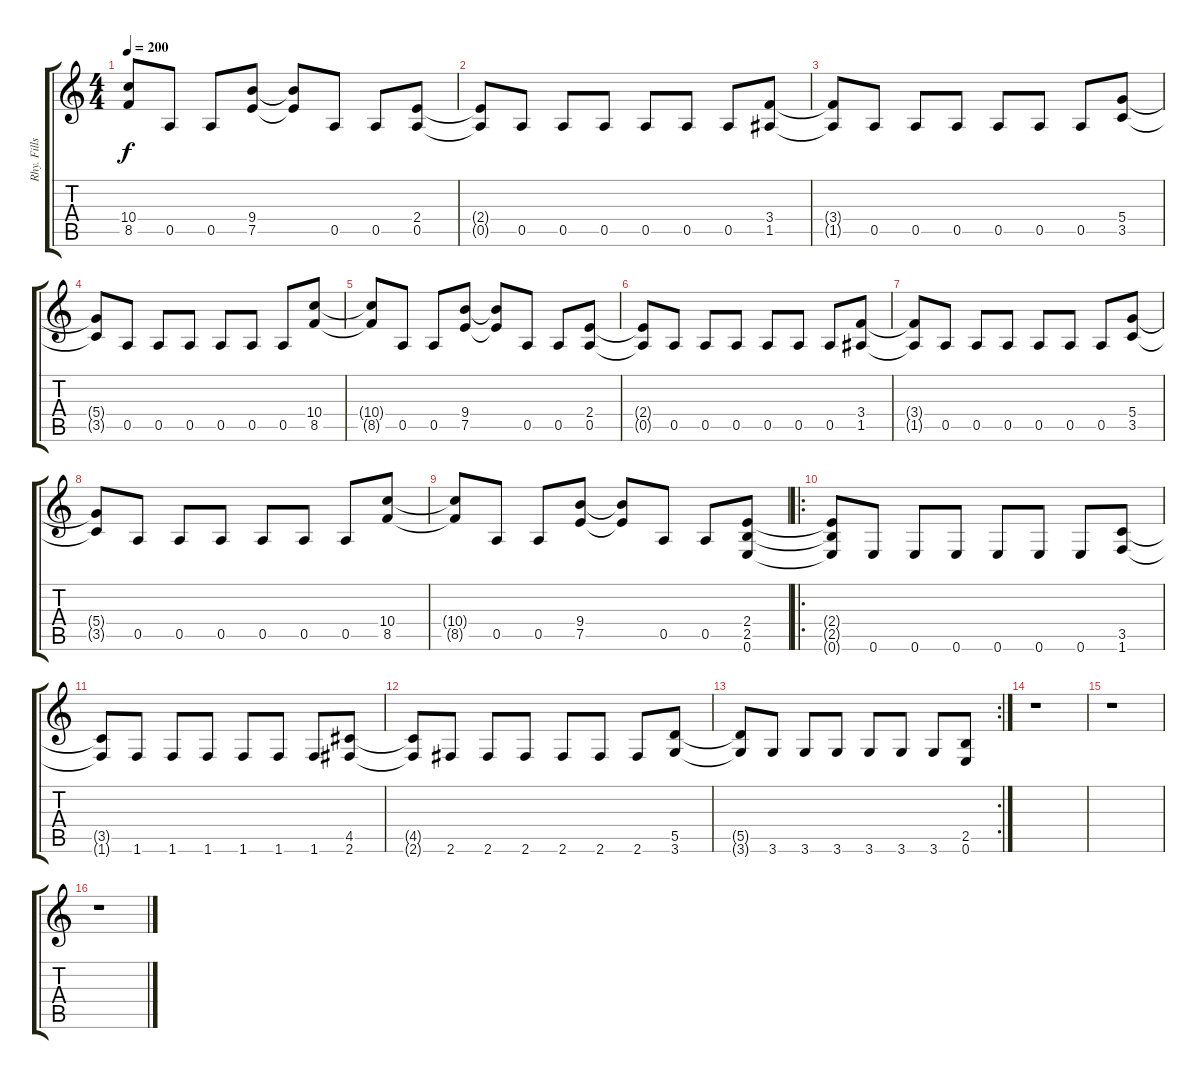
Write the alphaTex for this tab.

\track ("Rhy. Fills." "Rhy. Fills") {instrument distortionguitar}
\staff {score tabs}
\tuning (E4 B3 G3 D3 A2 E2) {hide}
\ts (4 4)
\tempo 200
\clef g2
\ks c
(10.4{t} 8.5{t}).8{dy f} 0.5.8 0.5.8 (9.4 7.5).8 (9.4{t} 7.5{t}).8 0.5.8 0.5.8 (2.4 0.5).8 |
(2.4{t} 0.5{t}).8 0.5.8 0.5.8 0.5.8 0.5.8 0.5.8 0.5.8 (3.4 1.5).8 |
(3.4{t} 1.5{t}).8 0.5.8 0.5.8 0.5.8 0.5.8 0.5.8 0.5.8 (5.4 3.5).8 |
(5.4{t} 3.5{t}).8 0.5.8 0.5.8 0.5.8 0.5.8 0.5.8 0.5.8 (10.4 8.5).8 |
(10.4{t} 8.5{t}).8 0.5.8 0.5.8 (9.4 7.5).8 (9.4{t} 7.5{t}).8 0.5.8 0.5.8 (2.4 0.5).8 |
(2.4{t} 0.5{t}).8 0.5.8 0.5.8 0.5.8 0.5.8 0.5.8 0.5.8 (3.4 1.5).8 |
(3.4{t} 1.5{t}).8 0.5.8 0.5.8 0.5.8 0.5.8 0.5.8 0.5.8 (5.4 3.5).8 |
(5.4{t} 3.5{t}).8 0.5.8 0.5.8 0.5.8 0.5.8 0.5.8 0.5.8 (10.4 8.5).8 |
(10.4{t} 8.5{t}).8 0.5.8 0.5.8 (9.4 7.5).8 (9.4{t} 7.5{t}).8 0.5.8 0.5.8 (2.4 2.5 0.6).8 |
\ro
(2.4{t} 2.5{t} 0.6{t}).8 0.6.8 0.6.8 0.6.8 0.6.8 0.6.8 0.6.8 (3.5 1.6).8 |
(3.5{t} 1.6{t}).8 1.6.8 1.6.8 1.6.8 1.6.8 1.6.8 1.6.8 (4.5 2.6).8 |
(4.5{t} 2.6{t}).8 2.6.8 2.6.8 2.6.8 2.6.8 2.6.8 2.6.8 (5.5 3.6).8 |
\rc 2
(5.5{t} 3.6{t}).8 3.6.8 3.6.8 3.6.8 3.6.8 3.6.8 3.6.8 (2.5 0.6).8 |
r.1 |
r.1 |
r.1
